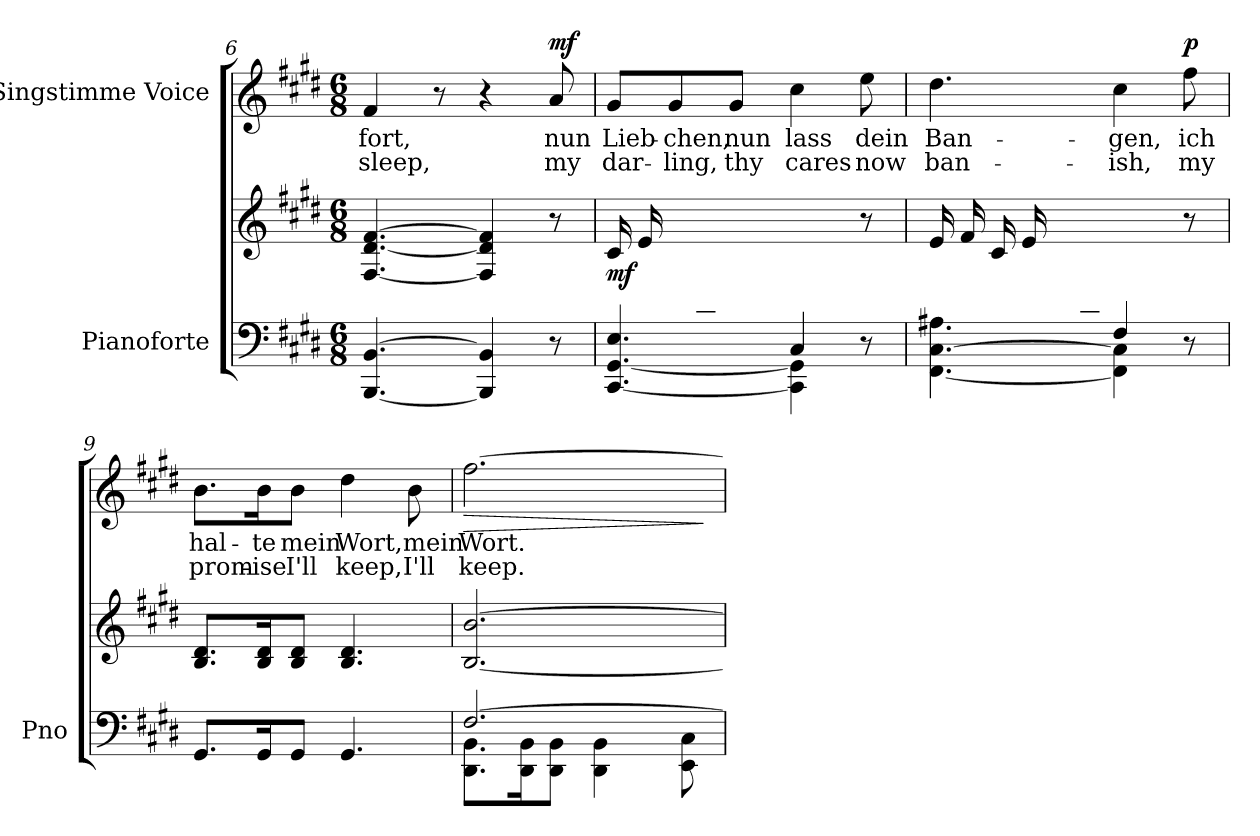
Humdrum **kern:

**kern	**kern	**dynam	**kern	**text	**text	**dynam
*part2	*part2	*part2	*part1	*part1	*part1	*part1
*staff3	*staff2	*staff2/3	*staff1	*staff1	*staff1	*staff1
*I"Pianoforte	*	*	*I"Singstimme Voice	*	*	*
*I'Pno	*	*	*	*	*	*
*clefF4	*clefG2	*	*clefG2	*	*	*
*k[f#c#g#d#]	*k[f#c#g#d#]	*	*k[f#c#g#d#]	*	*	*
*M6/8	*M6/8	*	*M6/8	*	*	*
=6	=6	=6	=6	=6	=6	=6
[4.BBB/ [4.BB/	[4.F#/ [4.d#/ [4.f#/	.	4f#/	fort,	-sleep,	.
.	.	.	8r	.	.	.
4BBB/] 4BB/]	4F#/] 4d#/] 4f#/]	.	4r	.	.	.
!	!	!	!	!	!	!LO:DY:a
8r	8r	.	8a/	nun	my	mf
=7	=7	=7	=7	=7	=7	=7
*^	*	*	*	*	*	*
!	!	!	!LO:DY:b	!	!	!	!
8ryy	[4.CC#/ [<4.GG#/ 4.E/	(16c#/LL	mf	8g#/L	Lieb-	dar-	.
.	.	16e/	.	.	.	.	.
16G#/	.	2ryy	.	8g#/	-chen,	-ling,	.
16c#/	.	.	.	.	.	.	.
16E/	.	.	.	8g#/J	nun	thy	.
16G#/JJ	.	.	.	.	.	.	.
4C#/)	4CC#\] 4GG#\]	.	.	4cc#\	lass	cares	.
8ryy	8r	8r	.	8ee\	dein	now	.
=8	=8	=8	=8	=8	=8	=8	=8
4ryy	[4.FF#\ [<4.C#\ 4.A#X\	(16e/LL	.	4.dd#\	Ban-	ban-	.
.	.	16f#/	.	.	.	.	.
.	.	16c#/	.	.	.	.	.
.	.	16e/	.	.	.	.	.
16A#/	.	4.ryy	.	.	.	.	.
16c#/JJ	.	.	.	.	.	.	.
4F#/)	4FF#\] 4C#\]	.	.	4cc#\	-gen,	-ish,	.
!	!	!	!	!	!	!	!LO:DY:a
8ryy	8r	8r	.	8ff#\	ich	my	p
*v	*v	*	*	*	*	*	*
=9	=9	=9	=9	=9	=9	=9
8.GG#/L	8.B/ 8.d#/L	.	8.b\L	hal-	prom-	.
16GG#/K	16B/ 16d#/K	.	16b\K	-te	-ise	.
8GG#/J	8B/ 8d#/J	.	8b\J	mein	I'll	.
4.GG#/	4.B/ 4.d#/	.	4dd#\	Wort,	keep,	.
.	.	.	8b\	mein	I'll	.
=10	=10	=10	=10	=10	=10	=10
*^	*^	*	*	*	*	*
!	!	!	!	!	!	!	!	!LO:HP:b
[2.F#/	8.DD#\ 8.BB\L	[2.B/ [2.b/	4ryy	.	[2.ff#\	Wort.	keep.	>
.	16DD#\ 16BB\K	.	.	.	.	.	.	.
.	8DD#\ 8BB\J	.	8ryy	.	.	.	.	.
.	4DD#\ 4BB\	.	8ryy	.	.	.	.	.
.	.	.	8ryy	.	.	.	.	.
.	8EE\ 8C#\	.	8ryy	.	.	.	.	.
*v	*v	*	*	*	*	*	*	*
*	*v	*v	*	*	*	*	*
.	.	.	.	.	.	]
=	=	=	=	=	=	=
*-	*-	*-	*-	*-	*-	*-
